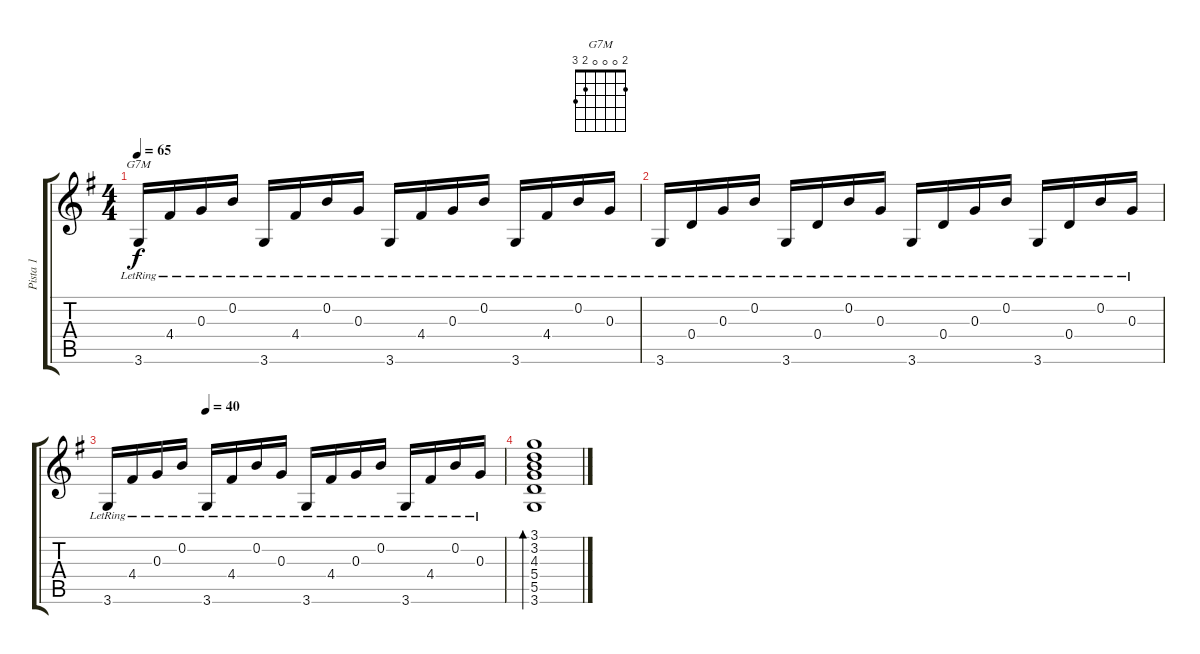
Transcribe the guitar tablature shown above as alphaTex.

\track ("Pista 1" "Pista 1") {instrument acousticguitarsteel}
\staff {score tabs}
\tuning (E4 B3 G3 D3 A2 E2) {hide}
\chord ("G7M" 2 0 0 0 2 3)
\ts (4 4)
\tempo 65
\clef g2
\ks g
3.6{lr}.16{ch "G7M" dy f} 4.4{lr}.16 0.3{lr}.16 0.2{lr}.16 3.6{lr}.16 4.4{lr}.16 0.2{lr}.16 0.3{lr}.16 3.6{lr}.16 4.4{lr}.16 0.3{lr}.16 0.2{lr}.16 3.6{lr}.16 4.4{lr}.16 0.2{lr}.16 0.3{lr}.16 |
3.6{lr}.16 0.4{lr}.16 0.3{lr}.16 0.2{lr}.16 3.6{lr}.16 0.4{lr}.16 0.2{lr}.16 0.3{lr}.16 3.6{lr}.16 0.4{lr}.16 0.3{lr}.16 0.2{lr}.16 3.6{lr}.16 0.4{lr}.16 0.2{lr}.16 0.3{lr}.16 |
\tempo (40 0.25)
3.6{lr}.16 4.4{lr}.16 0.3{lr}.16 0.2{lr}.16 3.6{lr}.16 4.4{lr}.16 0.2{lr}.16 0.3{lr}.16 3.6{lr}.16 4.4{lr}.16 0.3{lr}.16 0.2{lr}.16 3.6{lr}.16 4.4{lr}.16 0.2{lr}.16 0.3{lr}.16 |
(3.1 3.2 4.3 5.4 5.5 3.6).1{bd 120}
